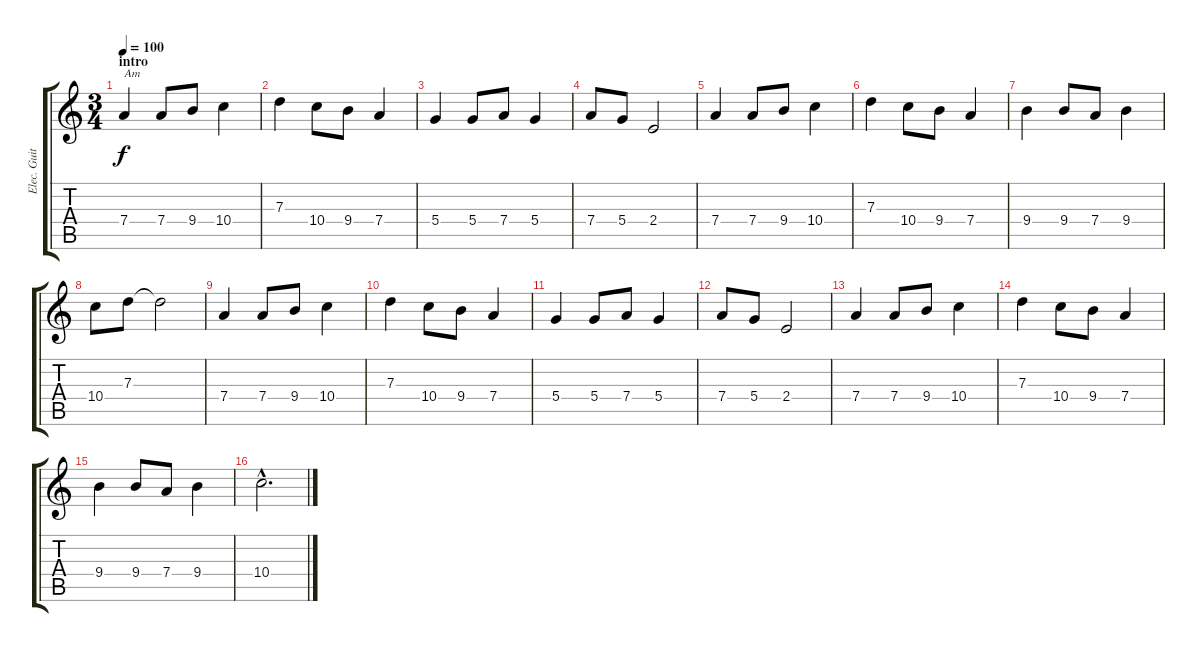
\track ("Elec. Guit. 1" "Elec. Guit") {instrument overdrivenguitar}
\staff {score tabs}
\tuning (E4 B3 G3 D3 A2 E2) {hide}
\ts (3 4)
\section ("" "intro")
\tempo 100
\clef g2
\ks c
7.4.4{txt "Am" dy f volume 13 instrument acousticguitarsteel} 7.4.8 9.4.8 10.4.4 |
7.3.4 10.4.8 9.4.8 7.4.4 |
5.4.4 5.4.8 7.4.8 5.4.4 |
7.4.8 5.4.8 2.4.2 |
7.4.4 7.4.8 9.4.8 10.4.4 |
7.3.4 10.4.8 9.4.8 7.4.4 |
9.4.4 9.4.8 7.4.8 9.4.4 |
10.4.8 7.3.8 7.3{t}.2 |
7.4.4 7.4.8 9.4.8 10.4.4 |
7.3.4 10.4.8 9.4.8 7.4.4 |
5.4.4 5.4.8 7.4.8 5.4.4 |
7.4.8 5.4.8 2.4.2 |
7.4.4 7.4.8 9.4.8 10.4.4 |
7.3.4 10.4.8 9.4.8 7.4.4 |
9.4.4 9.4.8 7.4.8 9.4.4 |
10.4{hac}.2{d}
